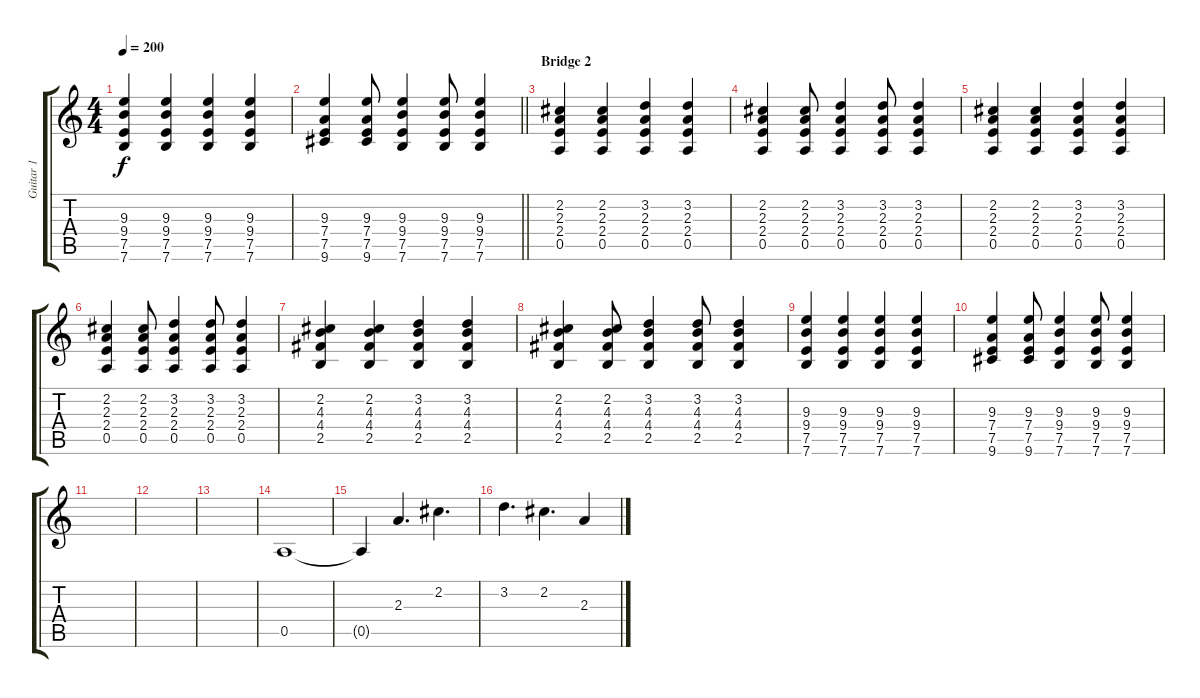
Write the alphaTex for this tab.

\track ("Guitar 1" "Guitar 1") {instrument distortionguitar}
\staff {score tabs}
\tuning (E4 B3 G3 D3 A2 E2) {hide}
\ts (4 4)
\tempo 200
\clef g2
\ks c
(9.3 9.4 7.5 7.6).4{dy f} (9.3 9.4 7.5 7.6).4 (9.3 9.4 7.5 7.6).4 (9.3 9.4 7.5 7.6).4 |
\barLineRight lightlight
(9.3 7.4 7.5 9.6).4 (9.3 7.4 7.5 9.6).8 (9.3 9.4 7.5 7.6).4 (9.3 9.4 7.5 7.6).8 (9.3 9.4 7.5 7.6).4 |
\section ("" "Bridge 2")
(2.2 2.3 2.4 0.5).4 (2.2 2.3 2.4 0.5).4 (3.2 2.3 2.4 0.5).4 (3.2 2.3 2.4 0.5).4 |
(2.2 2.3 2.4 0.5).4 (2.2 2.3 2.4 0.5).8 (3.2 2.3 2.4 0.5).4 (3.2 2.3 2.4 0.5).8 (3.2 2.3 2.4 0.5).4 |
(2.2 2.3 2.4 0.5).4 (2.2 2.3 2.4 0.5).4 (3.2 2.3 2.4 0.5).4 (3.2 2.3 2.4 0.5).4 |
(2.2 2.3 2.4 0.5).4 (2.2 2.3 2.4 0.5).8 (3.2 2.3 2.4 0.5).4 (3.2 2.3 2.4 0.5).8 (3.2 2.3 2.4 0.5).4 |
(2.2 4.3 4.4 2.5).4 (2.2 4.3 4.4 2.5).4 (3.2 4.3 4.4 2.5).4 (3.2 4.3 4.4 2.5).4 |
(2.2 4.3 4.4 2.5).4 (2.2 4.3 4.4 2.5).8 (3.2 4.3 4.4 2.5).4 (3.2 4.3 4.4 2.5).8 (3.2 4.3 4.4 2.5).4 |
(9.3 9.4 7.5 7.6).4 (9.3 9.4 7.5 7.6).4 (9.3 9.4 7.5 7.6).4 (9.3 9.4 7.5 7.6).4 |
(9.3 7.4 7.5 9.6).4 (9.3 7.4 7.5 9.6).8 (9.3 9.4 7.5 7.6).4 (9.3 9.4 7.5 7.6).8 (9.3 9.4 7.5 7.6).4 |
|
|
|
0.5.1{volume 8} |
0.5{t}.4 2.3.4{d} 2.2.4{d} |
3.2.4{d} 2.2.4{d} 2.3.4
